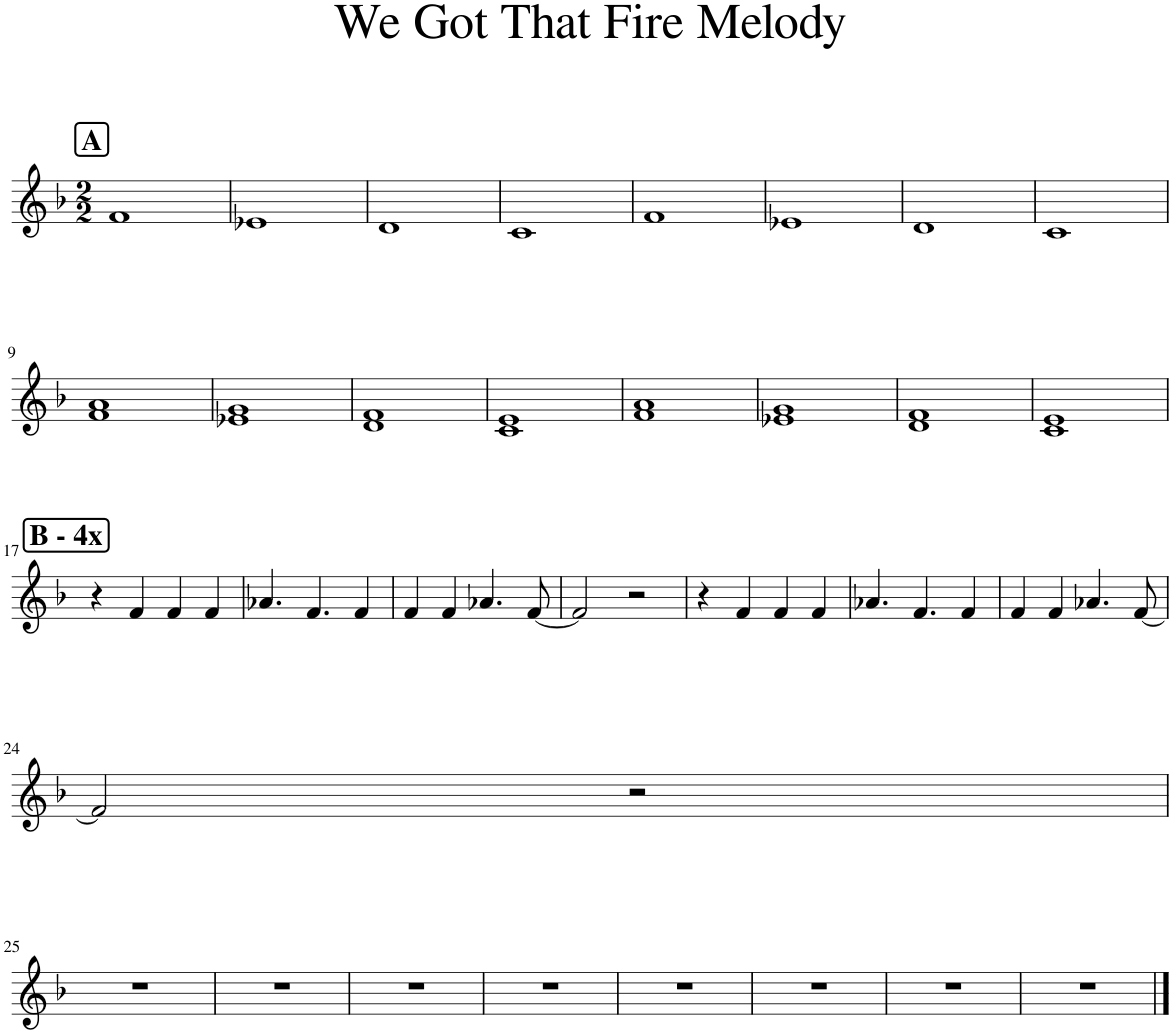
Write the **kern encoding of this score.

**kern
*part1
*staff1
*I"Piano
*I'Pno.
*clefG2
*k[b-]
*M2/2
!!LO:REH:place=s1:a:B:cj:fs=14:t=A
=1
1f
=2
1e-X
=3
1d
=4
1c
=5
1f
=6
1e-X
=7
1d
=8
1c
!!LO:LB:g=z
=9
1f 1a
=10
1e-X 1g
=11
1d 1f
=12
1c 1e
=13
1f 1a
=14
1e-X 1g
=15
1d 1f
=16
1c 1e
!!LO:LB:g=z
!!LO:REH:place=s1:a:B:cj:fs=14:t=B - 4x
=17
4r
4f/
4f/
4f/
=18
4.a-X/
4.f/
4f/
=19
4f/
4f/
4.a-X/
[8f/
=20
2f/]
2r
=21
4r
4f/
4f/
4f/
=22
4.a-X/
4.f/
4f/
=23
4f/
4f/
4.a-X/
[8f/
!!LO:LB:g=z
=24
2f/]
2r
!!LO:LB:g=z
=25
1r
=26
1r
=27
1r
=28
1r
=29
1r
=30
1r
=31
1r
=32
1r
==
*-
